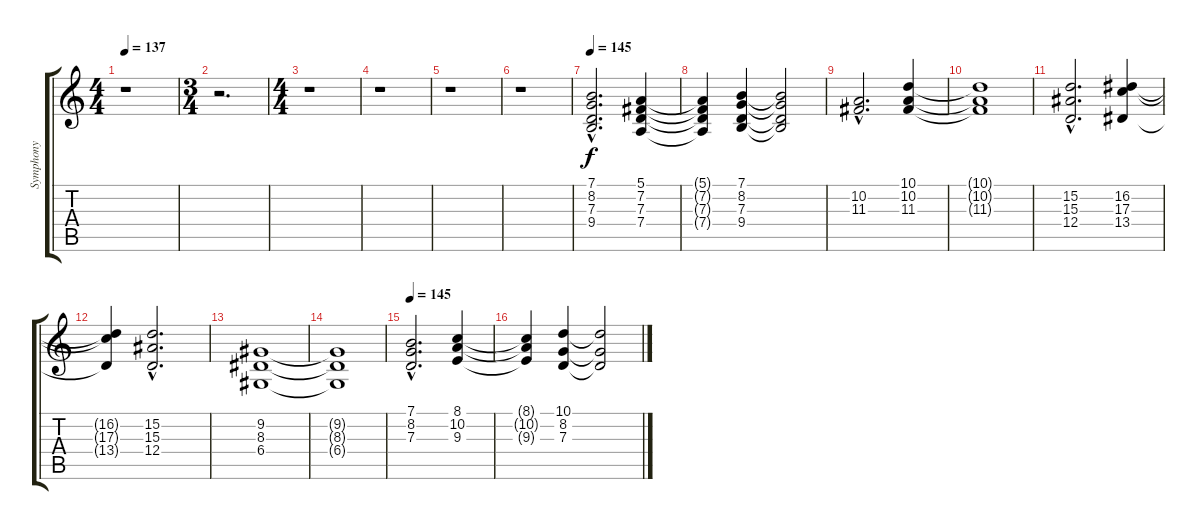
\track ("Symphony" "Symphony") {instrument stringensemble1}
\staff {score tabs}
\tuning (E4 B3 G3 D3 A2 E2) {hide}
\ts (4 4)
\tempo 137
\clef g2
\ks c
r.1{dy f} |
\ts (3 4)
r.2{d} |
\ts (4 4)
r.1 |
r.1 |
r.1 |
r.1 |
\tempo 145
(7.1{hac} 8.2{hac} 7.3{hac} 9.4{hac}).2{d} (5.1 7.2 7.3 7.4).4 |
(5.1{t} 7.2{t} 7.3{t} 7.4{t}).4 (7.1 8.2 7.3 9.4).4 (7.1{t} 8.2{t} 7.3{t} 9.4{t}).2 |
(10.2{hac} 11.3{hac}).2{d} (10.1 10.2 11.3).4 |
(10.1{t} 10.2{t} 11.3{t}).1 |
(15.2{hac} 15.3{hac} 12.4{hac}).2{d} (16.2 17.3 13.4).4 |
(16.2{t} 17.3{t} 13.4{t}).4 (15.2{hac} 15.3{hac} 12.4{hac}).2{d} |
(9.2 8.3 6.4).1 |
(9.2{t} 8.3{t} 6.4{t}).1 |
\tempo 145
(7.1{hac} 8.2{hac} 7.3{hac}).2{d} (8.1 10.2 9.3).4 |
(8.1{t} 10.2{t} 9.3{t}).4 (10.1 8.2 7.3).4 (10.1{t} 8.2{t} 7.3{t}).2
